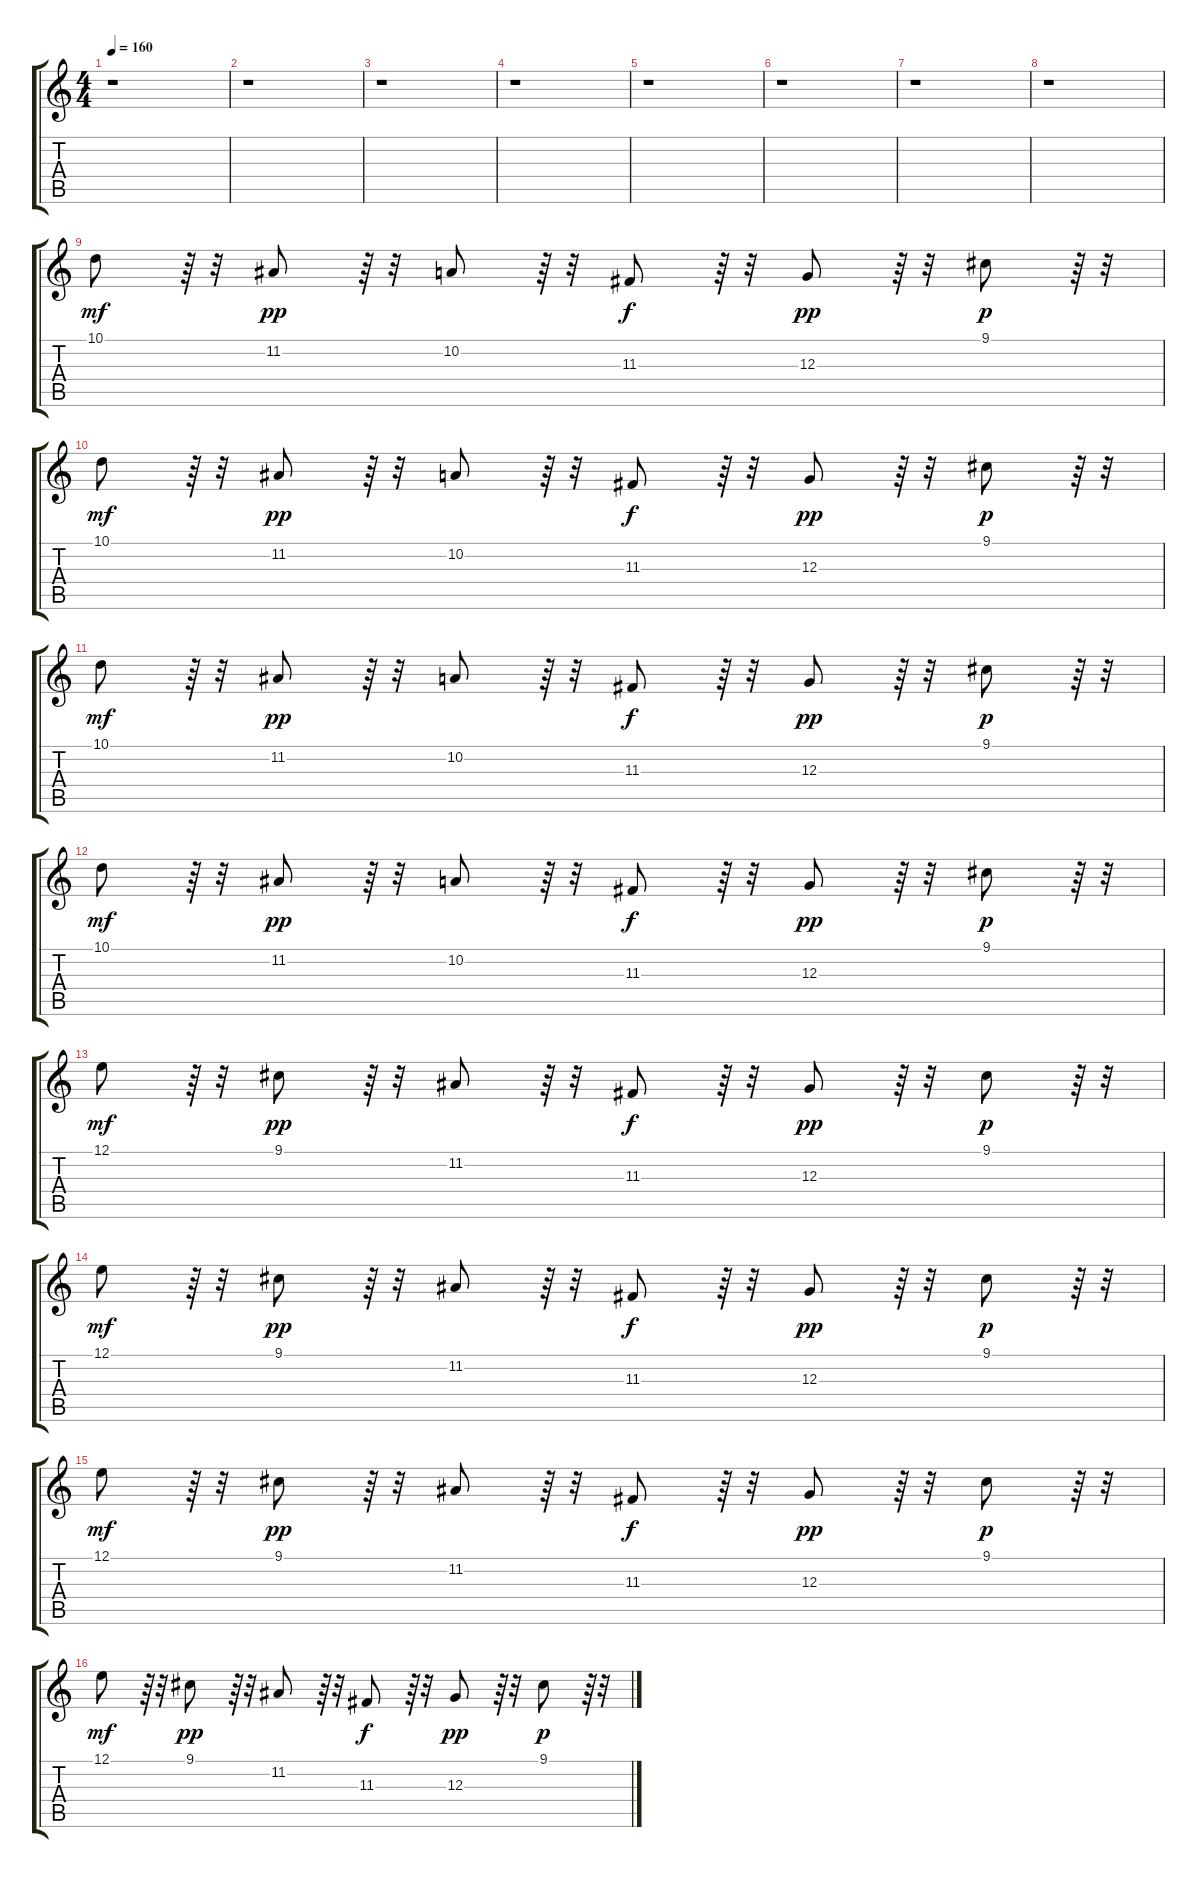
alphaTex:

\track "" {instrument pizzicatostrings}
\staff {score tabs}
\tuning (E4 B3 G3 D3 A2 E2) {hide}
\ts (4 4)
\tempo 160
\clef g2
\ks c
r.1{dy mf} |
r.1 |
r.1 |
r.1 |
r.1 |
r.1 |
r.1 |
r.1 |
10.1.8 r.64{tu (3 2)} r.32 11.2.8{dy pp} r.64{tu (3 2)} r.32 10.2.8 r.64{tu (3 2)} r.32 11.3.8{dy f} r.64{tu (3 2)} r.32 12.3.8{dy pp} r.64{tu (3 2)} r.32 9.1.8{dy p} r.64{tu (3 2)} r.32 |
10.1.8{dy mf} r.64{tu (3 2)} r.32 11.2.8{dy pp} r.64{tu (3 2)} r.32 10.2.8 r.64{tu (3 2)} r.32 11.3.8{dy f} r.64{tu (3 2)} r.32 12.3.8{dy pp} r.64{tu (3 2)} r.32 9.1.8{dy p} r.64{tu (3 2)} r.32 |
10.1.8{dy mf} r.64{tu (3 2)} r.32 11.2.8{dy pp} r.64{tu (3 2)} r.32 10.2.8 r.64{tu (3 2)} r.32 11.3.8{dy f} r.64{tu (3 2)} r.32 12.3.8{dy pp} r.64{tu (3 2)} r.32 9.1.8{dy p} r.64{tu (3 2)} r.32 |
10.1.8{dy mf} r.64{tu (3 2)} r.32 11.2.8{dy pp} r.64{tu (3 2)} r.32 10.2.8 r.64{tu (3 2)} r.32 11.3.8{dy f} r.64{tu (3 2)} r.32 12.3.8{dy pp} r.64{tu (3 2)} r.32 9.1.8{dy p} r.64{tu (3 2)} r.32 |
12.1.8{dy mf} r.64{tu (3 2)} r.32 9.1.8{dy pp} r.64{tu (3 2)} r.32 11.2.8 r.64{tu (3 2)} r.32 11.3.8{dy f} r.64{tu (3 2)} r.32 12.3.8{dy pp} r.64{tu (3 2)} r.32 9.1.8{dy p} r.64{tu (3 2)} r.32 |
12.1.8{dy mf} r.64{tu (3 2)} r.32 9.1.8{dy pp} r.64{tu (3 2)} r.32 11.2.8 r.64{tu (3 2)} r.32 11.3.8{dy f} r.64{tu (3 2)} r.32 12.3.8{dy pp} r.64{tu (3 2)} r.32 9.1.8{dy p} r.64{tu (3 2)} r.32 |
12.1.8{dy mf} r.64{tu (3 2)} r.32 9.1.8{dy pp} r.64{tu (3 2)} r.32 11.2.8 r.64{tu (3 2)} r.32 11.3.8{dy f} r.64{tu (3 2)} r.32 12.3.8{dy pp} r.64{tu (3 2)} r.32 9.1.8{dy p} r.64{tu (3 2)} r.32 |
12.1.8{dy mf} r.64{tu (3 2)} r.32 9.1.8{dy pp} r.64{tu (3 2)} r.32 11.2.8 r.64{tu (3 2)} r.32 11.3.8{dy f} r.64{tu (3 2)} r.32 12.3.8{dy pp} r.64{tu (3 2)} r.32 9.1.8{dy p} r.64{tu (3 2)} r.32
